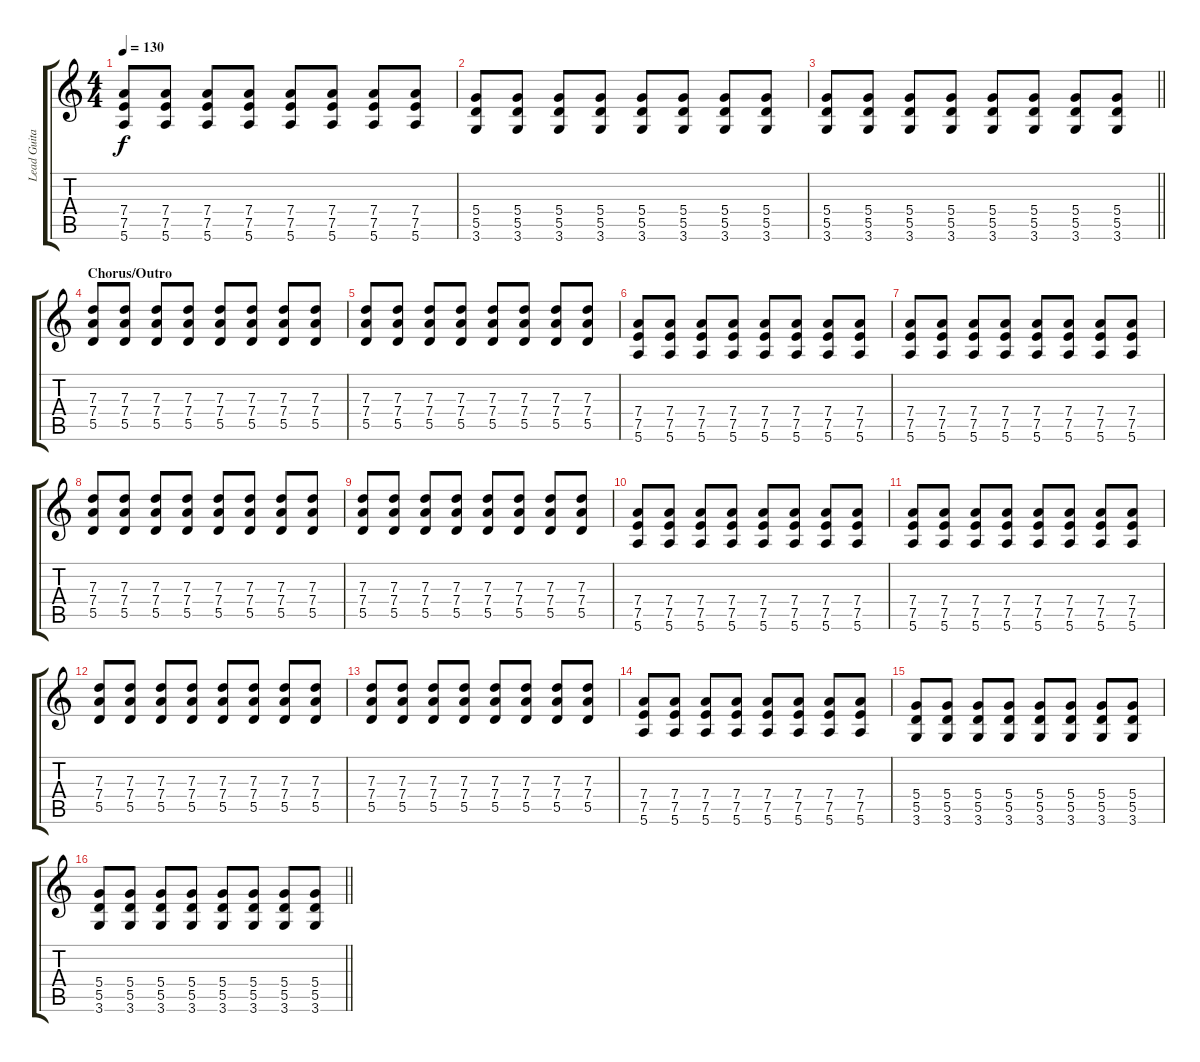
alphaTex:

\track ("Lead Guitar" "Lead Guita") {instrument distortionguitar}
\staff {score tabs}
\tuning (E4 B3 G3 D3 A2 E2) {hide}
\ts (4 4)
\tempo 130
\clef g2
\ks c
(7.4 7.5 5.6).8{dy f} (7.4 7.5 5.6).8 (7.4 7.5 5.6).8 (7.4 7.5 5.6).8 (7.4 7.5 5.6).8 (7.4 7.5 5.6).8 (7.4 7.5 5.6).8 (7.4 7.5 5.6).8 |
(5.4 5.5 3.6).8 (5.4 5.5 3.6).8 (5.4 5.5 3.6).8 (5.4 5.5 3.6).8 (5.4 5.5 3.6).8 (5.4 5.5 3.6).8 (5.4 5.5 3.6).8 (5.4 5.5 3.6).8 |
\barLineRight lightlight
(5.4 5.5 3.6).8 (5.4 5.5 3.6).8 (5.4 5.5 3.6).8 (5.4 5.5 3.6).8 (5.4 5.5 3.6).8 (5.4 5.5 3.6).8 (5.4 5.5 3.6).8 (5.4 5.5 3.6).8 |
\section ("" "Chorus/Outro")
(7.3 7.4 5.5).8 (7.3 7.4 5.5).8 (7.3 7.4 5.5).8 (7.3 7.4 5.5).8 (7.3 7.4 5.5).8 (7.3 7.4 5.5).8 (7.3 7.4 5.5).8 (7.3 7.4 5.5).8 |
(7.3 7.4 5.5).8 (7.3 7.4 5.5).8 (7.3 7.4 5.5).8 (7.3 7.4 5.5).8 (7.3 7.4 5.5).8 (7.3 7.4 5.5).8 (7.3 7.4 5.5).8 (7.3 7.4 5.5).8 |
(7.4 7.5 5.6).8 (7.4 7.5 5.6).8 (7.4 7.5 5.6).8 (7.4 7.5 5.6).8 (7.4 7.5 5.6).8 (7.4 7.5 5.6).8 (7.4 7.5 5.6).8 (7.4 7.5 5.6).8 |
(7.4 7.5 5.6).8 (7.4 7.5 5.6).8 (7.4 7.5 5.6).8 (7.4 7.5 5.6).8 (7.4 7.5 5.6).8 (7.4 7.5 5.6).8 (7.4 7.5 5.6).8 (7.4 7.5 5.6).8 |
(7.3 7.4 5.5).8 (7.3 7.4 5.5).8 (7.3 7.4 5.5).8 (7.3 7.4 5.5).8 (7.3 7.4 5.5).8 (7.3 7.4 5.5).8 (7.3 7.4 5.5).8 (7.3 7.4 5.5).8 |
(7.3 7.4 5.5).8{volume 0} (7.3 7.4 5.5).8 (7.3 7.4 5.5).8 (7.3 7.4 5.5).8 (7.3 7.4 5.5).8 (7.3 7.4 5.5).8 (7.3 7.4 5.5).8 (7.3 7.4 5.5).8 |
(7.4 7.5 5.6).8 (7.4 7.5 5.6).8 (7.4 7.5 5.6).8 (7.4 7.5 5.6).8 (7.4 7.5 5.6).8 (7.4 7.5 5.6).8 (7.4 7.5 5.6).8 (7.4 7.5 5.6).8 |
(7.4 7.5 5.6).8 (7.4 7.5 5.6).8 (7.4 7.5 5.6).8 (7.4 7.5 5.6).8 (7.4 7.5 5.6).8 (7.4 7.5 5.6).8 (7.4 7.5 5.6).8 (7.4 7.5 5.6).8 |
(7.3 7.4 5.5).8 (7.3 7.4 5.5).8 (7.3 7.4 5.5).8 (7.3 7.4 5.5).8 (7.3 7.4 5.5).8 (7.3 7.4 5.5).8 (7.3 7.4 5.5).8 (7.3 7.4 5.5).8 |
(7.3 7.4 5.5).8 (7.3 7.4 5.5).8 (7.3 7.4 5.5).8 (7.3 7.4 5.5).8 (7.3 7.4 5.5).8 (7.3 7.4 5.5).8 (7.3 7.4 5.5).8 (7.3 7.4 5.5).8 |
(7.4 7.5 5.6).8 (7.4 7.5 5.6).8 (7.4 7.5 5.6).8 (7.4 7.5 5.6).8 (7.4 7.5 5.6).8 (7.4 7.5 5.6).8 (7.4 7.5 5.6).8 (7.4 7.5 5.6).8 |
(5.4 5.5 3.6).8 (5.4 5.5 3.6).8 (5.4 5.5 3.6).8 (5.4 5.5 3.6).8 (5.4 5.5 3.6).8 (5.4 5.5 3.6).8 (5.4 5.5 3.6).8 (5.4 5.5 3.6).8 |
\barLineRight lightlight
(5.4 5.5 3.6).8 (5.4 5.5 3.6).8 (5.4 5.5 3.6).8 (5.4 5.5 3.6).8 (5.4 5.5 3.6).8 (5.4 5.5 3.6).8 (5.4 5.5 3.6).8 (5.4 5.5 3.6).8
